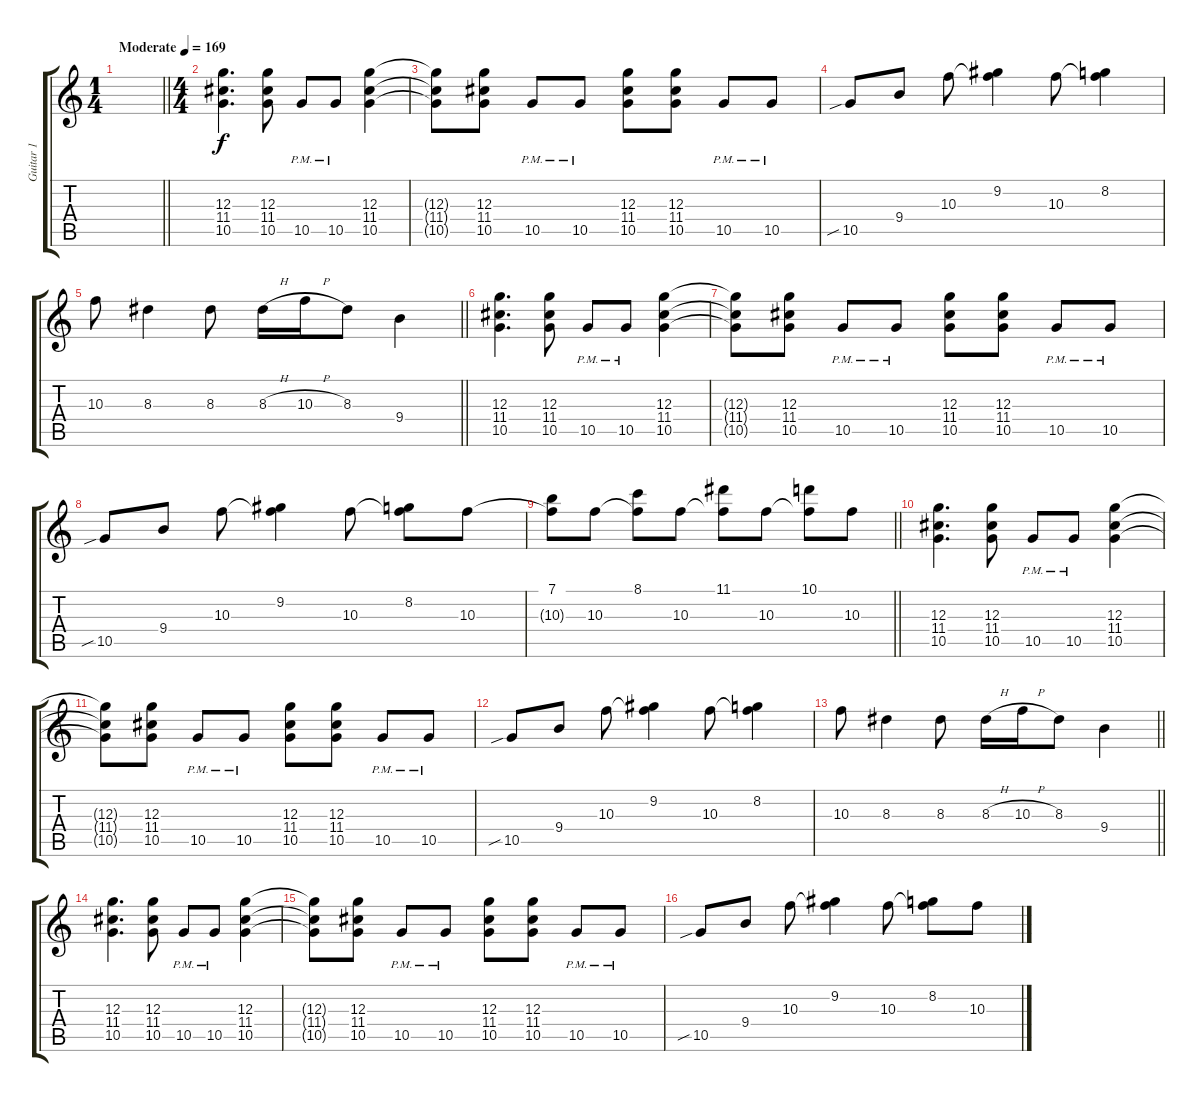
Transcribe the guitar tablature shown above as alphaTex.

\track ("Guitar 1" "Guitar 1") {instrument distortionguitar}
\staff {score tabs}
\tuning (E4 B3 G3 D3 A2 D2) {hide}
\ts (1 4)
\tempo (169 "Moderate")
\clef g2
\barLineRight lightlight
\ks c
|
\ts (4 4)
(12.3 11.4 10.5).4{d} (12.3 11.4 10.5).8 10.5{pm}.8 10.5{pm}.8 (12.3 11.4 10.5).4 |
(12.3{t} 11.4{t} 10.5{t}).8 (12.3 11.4 10.5).8 10.5{pm}.8 10.5{pm}.8 (12.3 11.4 10.5).8 (12.3 11.4 10.5).8 10.5{pm}.8 10.5{pm}.8 |
10.5{sib}.8 9.4.8 10.3.8 (9.2 10.3{t}).4 10.3.8 (8.2 10.3{t}).4 |
\barLineRight lightlight
10.3.8 8.3.4 8.3.8 8.3{h}.16 10.3{h}.16 8.3.8 9.4.4 |
(12.3 11.4 10.5).4{d} (12.3 11.4 10.5).8 10.5{pm}.8 10.5{pm}.8 (12.3 11.4 10.5).4 |
(12.3{t} 11.4{t} 10.5{t}).8 (12.3 11.4 10.5).8 10.5{pm}.8 10.5{pm}.8 (12.3 11.4 10.5).8 (12.3 11.4 10.5).8 10.5{pm}.8 10.5{pm}.8 |
10.5{sib}.8 9.4.8 10.3.8 (9.2 10.3{t}).4 10.3.8 (8.2 10.3{t}).8 10.3.8 |
\barLineRight lightlight
(7.1 10.3{t}).8 10.3.8 (8.1 10.3{t}).8 10.3.8 (11.1 10.3{t}).8 10.3.8 (10.1 10.3{t}).8 10.3.8 |
(12.3 11.4 10.5).4{d} (12.3 11.4 10.5).8 10.5{pm}.8 10.5{pm}.8 (12.3 11.4 10.5).4 |
(12.3{t} 11.4{t} 10.5{t}).8 (12.3 11.4 10.5).8 10.5{pm}.8 10.5{pm}.8 (12.3 11.4 10.5).8 (12.3 11.4 10.5).8 10.5{pm}.8 10.5{pm}.8 |
10.5{sib}.8 9.4.8 10.3.8 (9.2 10.3{t}).4 10.3.8 (8.2 10.3{t}).4 |
\barLineRight lightlight
10.3.8 8.3.4 8.3.8 8.3{h}.16 10.3{h}.16 8.3.8 9.4.4 |
(12.3 11.4 10.5).4{d} (12.3 11.4 10.5).8 10.5{pm}.8 10.5{pm}.8 (12.3 11.4 10.5).4 |
(12.3{t} 11.4{t} 10.5{t}).8 (12.3 11.4 10.5).8 10.5{pm}.8 10.5{pm}.8 (12.3 11.4 10.5).8 (12.3 11.4 10.5).8 10.5{pm}.8 10.5{pm}.8 |
10.5{sib}.8 9.4.8 10.3.8 (9.2 10.3{t}).4 10.3.8 (8.2 10.3{t}).8 10.3.8
